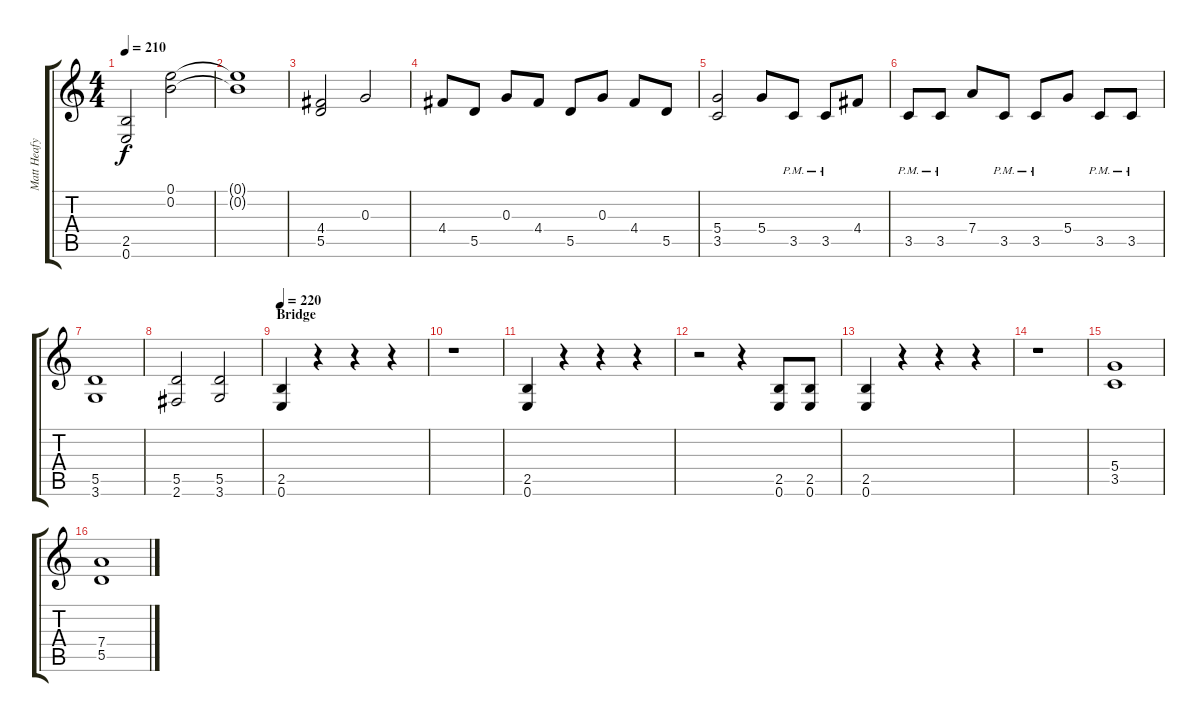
\track ("Matt Heafy" "Matt Heafy") {instrument distortionguitar}
\staff {score tabs}
\tuning (E4 B3 G3 D3 A2 E2) {hide}
\ts (4 4)
\tempo 210
\clef g2
\ks c
(2.5 0.6).2{dy f} (0.1 0.2).2 |
(0.1{t} 0.2{t}).1 |
(4.4 5.5).2 0.3.2 |
4.4.8 5.5.8 0.3.8 4.4.8 5.5.8 0.3.8 4.4.8 5.5.8 |
(5.4 3.5).2 5.4.8 3.5{pm}.8 3.5{pm}.8 4.4.8 |
3.5{pm}.8 3.5{pm}.8 7.4.8 3.5{pm}.8 3.5{pm}.8 5.4.8 3.5{pm}.8 3.5{pm}.8 |
(5.5 3.6).1 |
(5.5 2.6).2 (5.5 3.6).2 |
\section ("" "Bridge")
\tempo 220
(2.5 0.6).4 r.4 r.4 r.4 |
r.1 |
(2.5 0.6).4 r.4 r.4 r.4 |
r.2 r.4 (2.5 0.6).8 (2.5 0.6).8 |
(2.5 0.6).4 r.4 r.4 r.4 |
r.1 |
(5.4 3.5).1 |
(7.4 5.5).1
